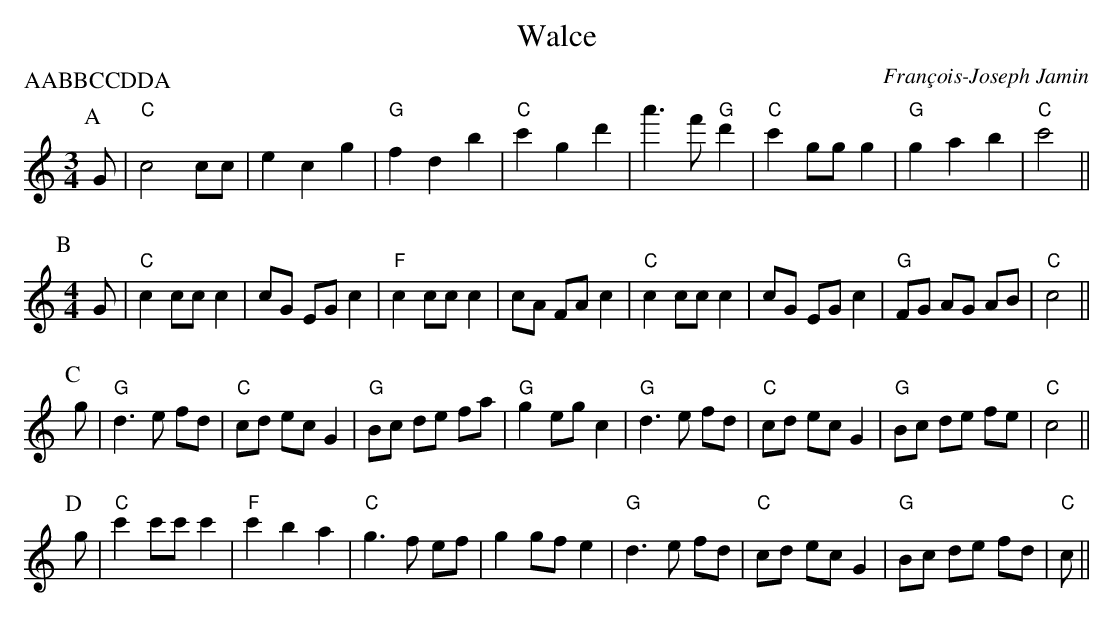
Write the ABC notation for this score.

X:1
C: François-Joseph Jamin
T: Walce
P: AABBCCDDA
M: 3/4
L: 1/4
K: C
P: A
G/2|"C"c2c/2c/2|ecg|"G"fdb|"C"c'gd'|a'3/2f'/2"G"d'|"C"c'g/2g/2g|"G"gab|"C"c'2||
P: B
M: 4/4
L: 1/4
G/2|"C"cc/2c/2c|c/2G/2 E/2G/2c|"F"cc/2c/2c|c/2A/2 F/2A/2c|"C"cc/2c/2c|c/2G/2 E/2G/2c|"G"F/2G/2 A/2G/2 A/2B/2|"C"c2||
P: C
g/2|"G"d3/2e/2 f/2d/2|"C"c/2d/2 e/2c/2 G|"G"B/2c/2 d/2e/2 f/2a/2|"G"ge/2g/2c|"G"d3/2e/2 f/2d/2|"C"c/2d/2 e/2c/2 G|"G"B/2c/2 d/2e/2 f/2e/2|"C"c2||
P: D
g/2|"C"c'c'/c'/2c'|"F"c'ba|"C"g3/2f/2 e/2f/2|gg/2f/2e|"G"d3/2e/2 f/2d/2|"C"c/2d/2 e/2c/2 G|"G"B/2c/2 d/2e/2 f/2d/2|"C"c/2||
